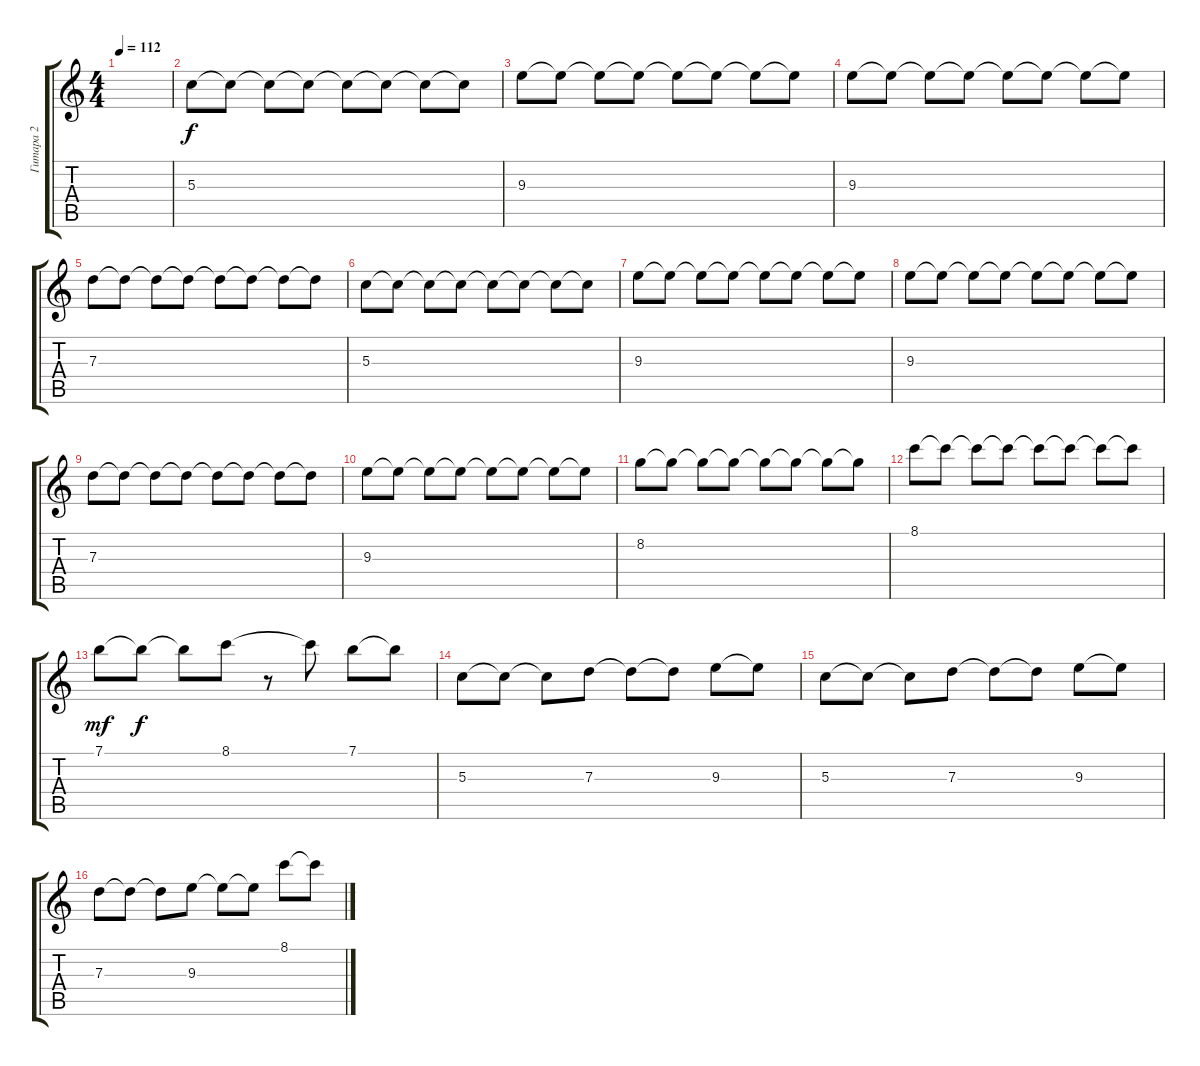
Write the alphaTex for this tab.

\track ("Гитара 2" "Гитара 2") {instrument distortionguitar}
\staff {score tabs}
\tuning (E4 B3 G3 D3 A2 D2) {hide}
\ts (4 4)
\tempo 112
\clef g2
\ks c
|
5.3.8 5.3{t}.8 5.3{t}.8 5.3{t}.8 5.3{t}.8 5.3{t}.8 5.3{t}.8 5.3{t}.8 |
9.3.8 9.3{t}.8 9.3{t}.8 9.3{t}.8 9.3{t}.8 9.3{t}.8 9.3{t}.8 9.3{t}.8 |
9.3.8 9.3{t}.8 9.3{t}.8 9.3{t}.8 9.3{t}.8 9.3{t}.8 9.3{t}.8 9.3{t}.8 |
7.3.8 7.3{t}.8 7.3{t}.8 7.3{t}.8 7.3{t}.8 7.3{t}.8 7.3{t}.8 7.3{t}.8 |
5.3.8 5.3{t}.8 5.3{t}.8 5.3{t}.8 5.3{t}.8 5.3{t}.8 5.3{t}.8 5.3{t}.8 |
9.3.8 9.3{t}.8 9.3{t}.8 9.3{t}.8 9.3{t}.8 9.3{t}.8 9.3{t}.8 9.3{t}.8 |
9.3.8 9.3{t}.8 9.3{t}.8 9.3{t}.8 9.3{t}.8 9.3{t}.8 9.3{t}.8 9.3{t}.8 |
7.3.8 7.3{t}.8 7.3{t}.8 7.3{t}.8 7.3{t}.8 7.3{t}.8 7.3{t}.8 7.3{t}.8 |
9.3.8 9.3{t}.8 9.3{t}.8 9.3{t}.8 9.3{t}.8 9.3{t}.8 9.3{t}.8 9.3{t}.8 |
8.2.8 8.2{t}.8 8.2{t}.8 8.2{t}.8 8.2{t}.8 8.2{t}.8 8.2{t}.8 8.2{t}.8 |
8.1.8 8.1{t}.8 8.1{t}.8 8.1{t}.8 8.1{t}.8 8.1{t}.8 8.1{t}.8 8.1{t}.8 |
7.1.8{dy mf} 7.1{t}.8{dy f} 7.1{t}.8 8.1.8 r.8 8.1{t}.8 7.1.8 7.1{t}.8 |
5.3.8 5.3{t}.8 5.3{t}.8 7.3.8 7.3{t}.8 7.3{t}.8 9.3.8 9.3{t}.8 |
5.3.8 5.3{t}.8 5.3{t}.8 7.3.8 7.3{t}.8 7.3{t}.8 9.3.8 9.3{t}.8 |
7.3.8 7.3{t}.8 7.3{t}.8 9.3.8 9.3{t}.8 9.3{t}.8 8.1.8 8.1{t}.8
